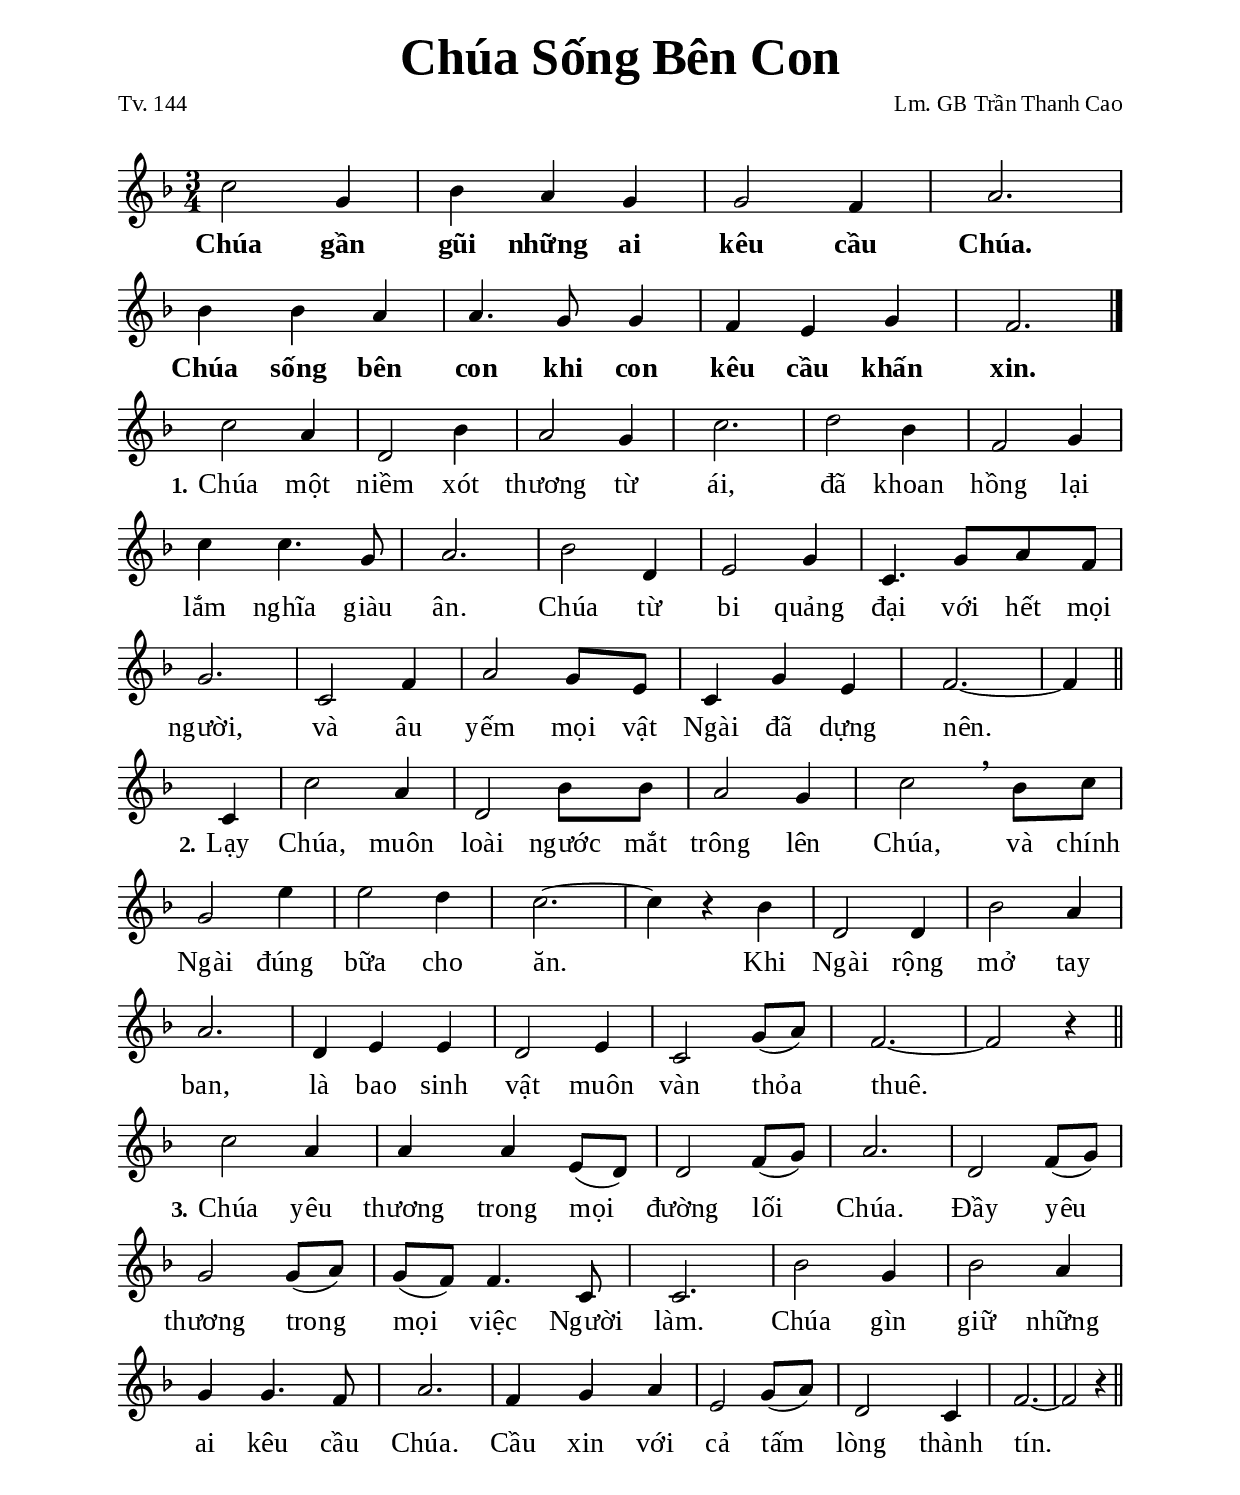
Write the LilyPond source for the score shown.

% Cài đặt chung
\version "2.22.1"
\include "english.ly"

\header {
  title = \markup { \fontsize #3 "Chúa Sống Bên Con" }
  poet = "Tv. 144"
  composer = "Lm. GB Trần Thanh Cao"
  arranger = " "
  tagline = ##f
}

% Nhạc điệp khúc
nhacDiepKhuc= \relative c'' {
  c2 g4 |
  bf a g |
  g2 f4 |
  a2. |
  bf4 bf a |
  a4. g8 g4 |
  f e g |
  f2. \bar "|."
}

% Nhạc phiên khúc
nhacPhienKhucMot = \relative c'' {
  c2 a4 |
  d,2 bf'4 |
  a2 g4 |
  c2. |
  d2 bf4 |
  f2 g4 |
  c4 c4. g8 |
  a2. |
  bf2 d,4 |
  e2 g4 |
  c,4. g'8 a f |
  g2. |
  c,2 f4 |
  a2 g8 e |
  c4 g' e |
  f2. ~ |
  f4 \bar "||"
}

nhacPhienKhucHai = \relative c' {
  \partial 4 c4 |
  c'2 a4 |
  d,2 bf'8 bf |
  a2 g4 |
  c2 \breathe bf8 c |
  g2 e'4 |
  e2 d4 |
  c2. ~ |
  c4 r bf |
  d,2 d4 |
  bf'2 a4 |
  a2. |
  d,4 e e |
  d2 e4 |
  c2 g'8 (a) |
  f2. ~ |
  f2 r4 \bar "||"
}

nhacPhienKhucBa = \relative c'' {
  c2 a4 |
  a a e8 (d) |
  d2 f8 (g) |
  a2. |
  d,2 f8 (g) |
  g2 g8 (a) |
  g (f) f4. c8 |
  c2. |
  bf'2 g4 |
  bf2 a4 |
  g g4. f8 |
  a2. |
  f4 g a |
  e2 g8 (a) |
  d,2 c4 |
  f2. ~ |
  f2 r4 \bar "||"
}

% Lời điệp khúc
loiDiepKhuc = \lyricmode {
  Chúa gần gũi những ai kêu cầu Chúa.
  Chúa sống bên con khi con kêu cầu khấn xin.
}

% Lời phiên khúc
loiPhienKhucMot = \lyricmode {
  \set stanza = #"1."
  Chúa một niềm xót thương từ ái,
  đã khoan hồng lại lắm nghĩa giàu ân.
  Chúa từ bi quảng đại với hết mọi người,
  và âu yếm mọi vật Ngài đã dựng nên.
}

loiPhienKhucHai = \lyricmode {
  \set stanza = #"2."
  Lạy Chúa, muôn loài ngước mắt trông lên Chúa,
  và chính Ngài đúng bữa cho ăn.
  Khi Ngài rộng mở tay ban,
  là bao sinh vật muôn vàn thỏa thuê.
}

loiPhienKhucBa = \lyricmode {
  \set stanza = #"3."
  Chúa yêu thương trong mọi đường lối Chúa.
  Đầy yêu thương trong mọi việc Người làm.
  Chúa gìn giữ những ai kêu cầu Chúa.
  Cầu xin với cả tấm lòng thành tín.
}


% Dàn trang
\paper {
  #(set-paper-size "a4")
  top-margin = 15\mm
  bottom-margin = 10\mm
  left-margin = 20\mm
  right-margin = 20\mm
  indent = #0
  #(define fonts
    (make-pango-font-tree
      "Liberation Serif"
      "Liberation Serif"
      "Liberation Serif"
      (/ 20 20)))
  page-count = #1
  system-system-spacing = #'((basic-distance . 11.5)
                             (minimum-distance . 11.5)
                             (padding . 1))
  score-system-spacing = #'((basic-distance . 11.5)
                             (minimum-distance . 11.5)
                             (padding . 1))
}

% Thiết lập tông và nhịp
TongNhip = { \key f \major \time 3/4 }

\score {
  \new ChoirStaff <<
    \new Staff = diepKhuc \with {
        \consists "Merge_rests_engraver"
        %\magnifyStaff #(magstep +1)
      }
      <<
      \new Voice = beSop {
        \TongNhip \stemNeutral \nhacDiepKhuc
      }
    >>
    \new Lyrics \with {
          \override VerticalAxisGroup.
            nonstaff-relatedstaff-spacing.padding = #1
          \override VerticalAxisGroup.
            nonstaff-unrelatedstaff-spacing.padding = #1
        }
        \lyricsto beSop \loiDiepKhuc
  >>
  \layout {
    \override Lyrics.LyricText.font-series = #'bold
    \override Lyrics.LyricText.font-size = #+2
    \override Lyrics.LyricSpace.minimum-distance = #3.0
    \override Score.BarNumber.break-visibility = ##(#f #f #f)
    \override Score.SpacingSpanner.uniform-stretching = ##t
  }
}

\score {
  \new ChoirStaff <<
    \new Staff = phienKhuc \with {
        %\magnifyStaff #(magstep +1)
      }
      <<
      \new Voice = beSop {
        \TongNhip \nhacPhienKhucMot
      }
    >>
    \new Lyrics \with {
          \override VerticalAxisGroup.
            nonstaff-relatedstaff-spacing.padding = #1
          \override VerticalAxisGroup.
            nonstaff-unrelatedstaff-spacing.padding = #1
        }
        \lyricsto beSop \loiPhienKhucMot
  >>
  \layout {
    \override Staff.TimeSignature.transparent = ##t
    \override Lyrics.LyricText.font-size = #+2
    \override Lyrics.LyricSpace.minimum-distance = #2.5
    \override Score.BarNumber.break-visibility = ##(#f #f #f)
    \override Score.SpacingSpanner.uniform-stretching = ##t
  } 
}

\score {
  \new ChoirStaff <<
    \new Staff = phienKhuc \with {
        %\magnifyStaff #(magstep +1)
      }
      <<
      \new Voice = beSop {
        \TongNhip \nhacPhienKhucHai
      }
    >>
    \new Lyrics \with {
          \override VerticalAxisGroup.
            nonstaff-relatedstaff-spacing.padding = #1
          \override VerticalAxisGroup.
            nonstaff-unrelatedstaff-spacing.padding = #1
        }
        \lyricsto beSop \loiPhienKhucHai
  >>
  \layout {
    \override Staff.TimeSignature.transparent = ##t
    \override Lyrics.LyricText.font-size = #+2
    \override Lyrics.LyricSpace.minimum-distance = #2.2
    \override Score.BarNumber.break-visibility = ##(#f #f #f)
    \override Score.SpacingSpanner.uniform-stretching = ##t
  } 
}

\score {
  \new ChoirStaff <<
    \new Staff = phienKhuc \with {
        %\magnifyStaff #(magstep +1)
      }
      <<
      \new Voice = beSop {
        \TongNhip \nhacPhienKhucBa
      }
    >>
    \new Lyrics \with {
          \override VerticalAxisGroup.
            nonstaff-relatedstaff-spacing.padding = #1
          \override VerticalAxisGroup.
            nonstaff-unrelatedstaff-spacing.padding = #1
        }
        \lyricsto beSop \loiPhienKhucBa
  >>
  \layout {
    \override Staff.TimeSignature.transparent = ##t
    \override Lyrics.LyricText.font-size = #+2
    \override Lyrics.LyricSpace.minimum-distance = #3
    \override Score.BarNumber.break-visibility = ##(#f #f #f)
    \override Score.SpacingSpanner.uniform-stretching = ##t
  } 
}
